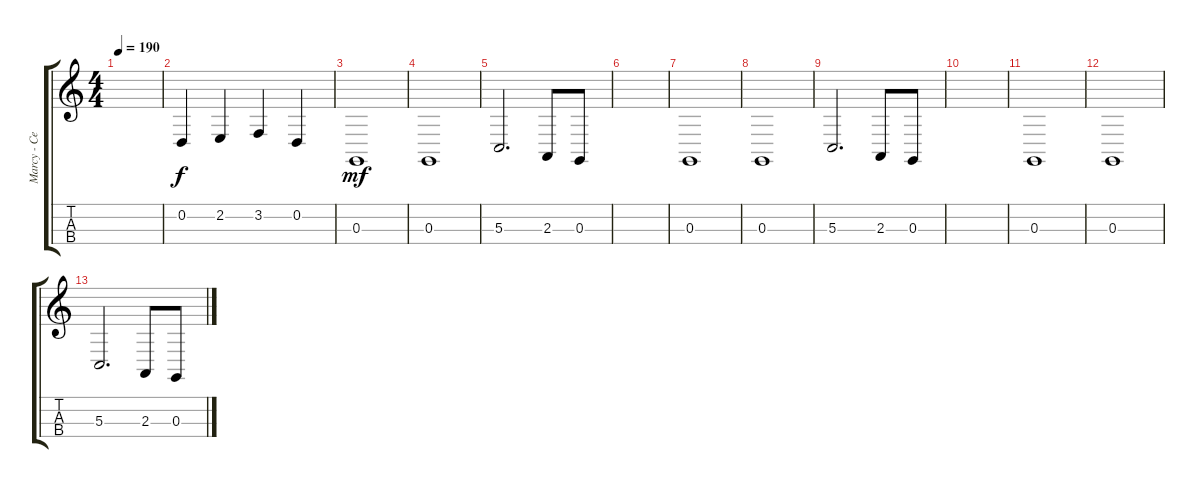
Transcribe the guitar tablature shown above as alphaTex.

\track ("Marcy - Cello" "Marcy - Ce") {instrument cello}
\staff {score tabs}
\tuning (A3 D3 G2 C2) {hide}
\ts (4 4)
\tempo 190
\clef g2
\ks c
|
0.2.4{dy f} 2.2.4 3.2.4 0.2.4 |
0.3.1{dy mf} |
0.3.1 |
5.3.2{d} 2.3.8 0.3.8 |
|
0.3.1 |
0.3.1 |
5.3.2{d} 2.3.8 0.3.8 |
|
0.3.1 |
0.3.1 |
5.3.2{d} 2.3.8 0.3.8
